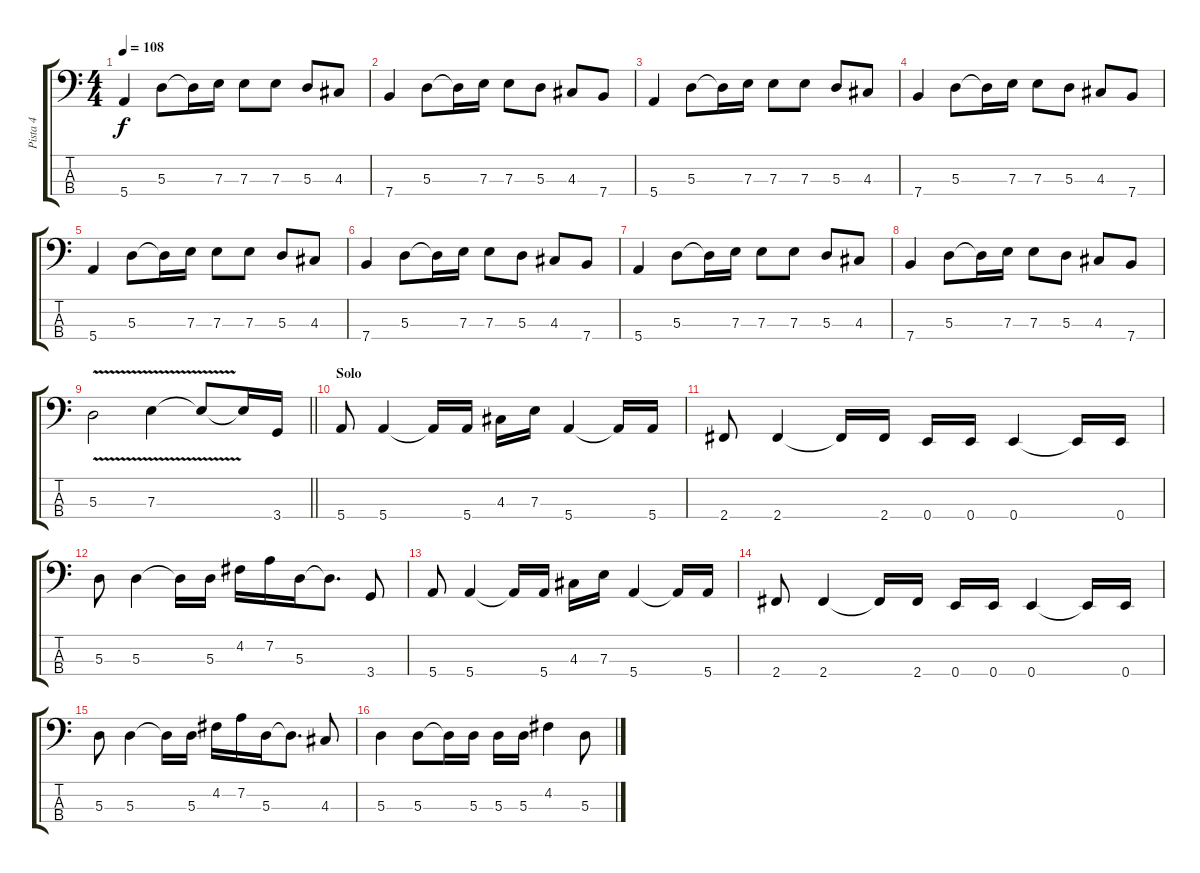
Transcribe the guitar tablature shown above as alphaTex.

\track ("Pista 4" "Pista 4") {instrument electricbassfinger}
\staff {score tabs}
\tuning (G2 D2 A1 E1) {hide}
\ts (4 4)
\tempo 108
\clef f4
\ks c
5.4.4{dy f} 5.3.8 5.3{t}.16 7.3.16 7.3.8 7.3.8 5.3.8 4.3.8 |
7.4.4 5.3.8 5.3{t}.16 7.3.16 7.3.8 5.3.8 4.3.8 7.4.8 |
5.4.4 5.3.8 5.3{t}.16 7.3.16 7.3.8 7.3.8 5.3.8 4.3.8 |
7.4.4 5.3.8 5.3{t}.16 7.3.16 7.3.8 5.3.8 4.3.8 7.4.8 |
5.4.4 5.3.8 5.3{t}.16 7.3.16 7.3.8 7.3.8 5.3.8 4.3.8 |
7.4.4 5.3.8 5.3{t}.16 7.3.16 7.3.8 5.3.8 4.3.8 7.4.8 |
5.4.4 5.3.8 5.3{t}.16 7.3.16 7.3.8 7.3.8 5.3.8 4.3.8 |
7.4.4 5.3.8 5.3{t}.16 7.3.16 7.3.8 5.3.8 4.3.8 7.4.8 |
\barLineRight lightlight
5.3{v}.2 7.3{v}.4 7.3{t}.8 7.3{t}.16 3.4.16 |
\section ("" "Solo")
5.4.8 5.4.4 5.4{t}.16 5.4.16 4.3.16 7.3.16 5.4.4 5.4{t}.16 5.4.16 |
2.4.8 2.4.4 2.4{t}.16 2.4.16 0.4.16 0.4.16 0.4.4 0.4{t}.16 0.4.16 |
5.3.8 5.3.4 5.3{t}.16 5.3.16 4.2.16 7.2.16 5.3.16 5.3{t}.8{d} 3.4.8 |
5.4.8 5.4.4 5.4{t}.16 5.4.16 4.3.16 7.3.16 5.4.4 5.4{t}.16 5.4.16 |
2.4.8 2.4.4 2.4{t}.16 2.4.16 0.4.16 0.4.16 0.4.4 0.4{t}.16 0.4.16 |
5.3.8 5.3.4 5.3{t}.16 5.3.16 4.2.16 7.2.16 5.3.16 5.3{t}.8{d} 4.3.8 |
5.3.4 5.3.8 5.3{t}.16 5.3.16 5.3.16 5.3.16 4.2.4 5.3.8
